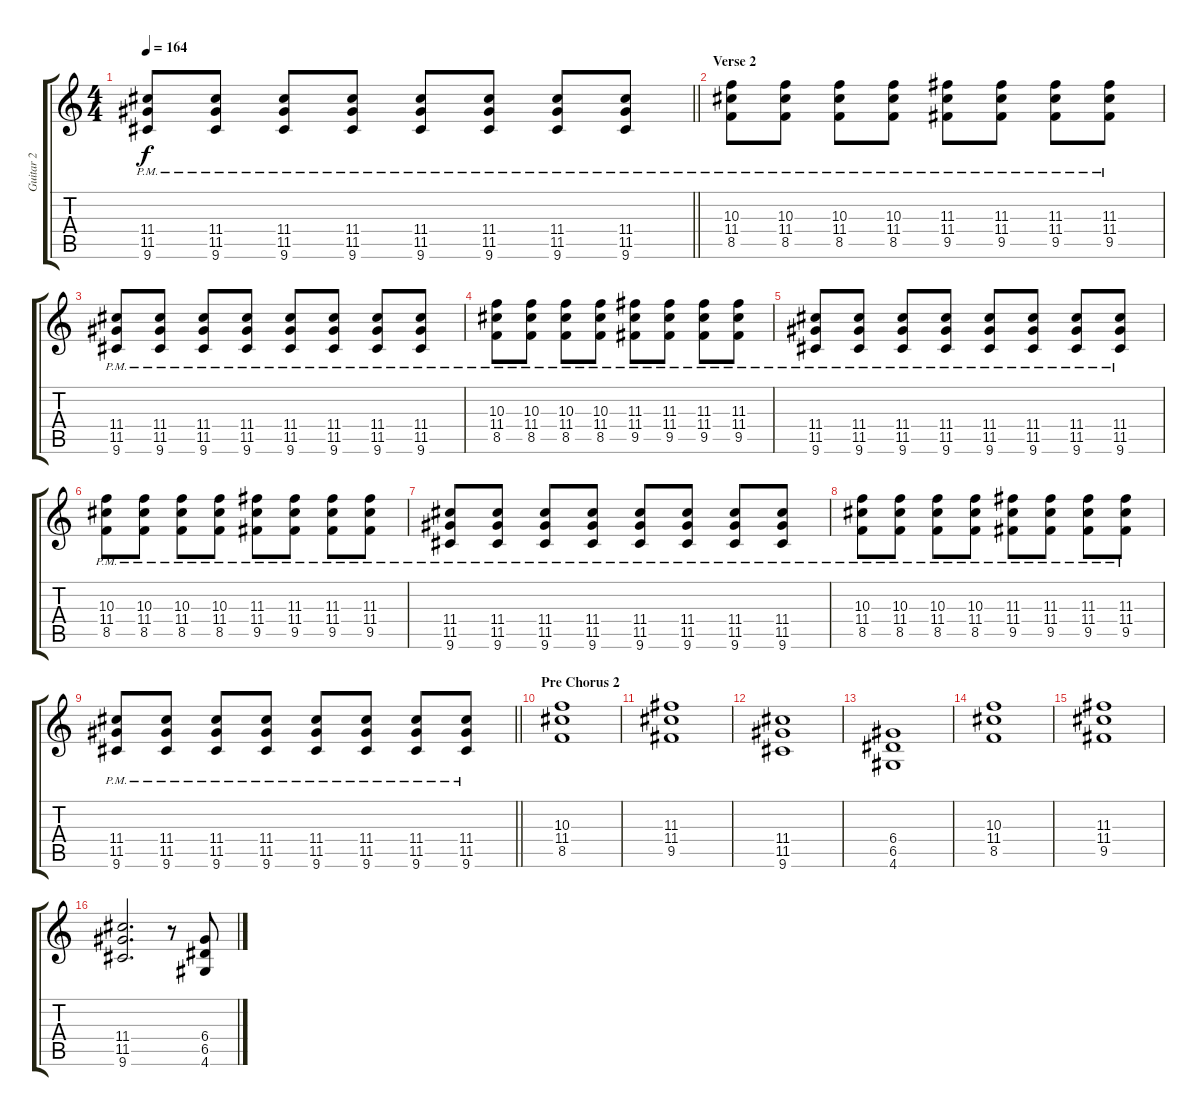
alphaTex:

\track ("Guitar 2" "Guitar 2") {instrument overdrivenguitar}
\staff {score tabs}
\tuning (E4 B3 G3 D3 A2 E2) {hide}
\ts (4 4)
\tempo 164
\clef g2
\barLineRight lightlight
\ks c
(11.4{pm} 11.5{pm} 9.6{pm}).8{dy f} (11.4{pm} 11.5{pm} 9.6{pm}).8 (11.4{pm} 11.5{pm} 9.6{pm}).8 (11.4{pm} 11.5{pm} 9.6{pm}).8 (11.4{pm} 11.5{pm} 9.6{pm}).8 (11.4{pm} 11.5{pm} 9.6{pm}).8 (11.4{pm} 11.5{pm} 9.6{pm}).8 (11.4{pm} 11.5{pm} 9.6{pm}).8 |
\section ("" "Verse 2")
(10.3{pm} 11.4{pm} 8.5{pm}).8 (10.3{pm} 11.4{pm} 8.5{pm}).8 (10.3{pm} 11.4{pm} 8.5{pm}).8 (10.3{pm} 11.4{pm} 8.5{pm}).8 (11.3{pm} 11.4{pm} 9.5{pm}).8 (11.3{pm} 11.4{pm} 9.5{pm}).8 (11.3{pm} 11.4{pm} 9.5{pm}).8 (11.3{pm} 11.4{pm} 9.5{pm}).8 |
(11.4{pm} 11.5{pm} 9.6{pm}).8 (11.4{pm} 11.5{pm} 9.6{pm}).8 (11.4{pm} 11.5{pm} 9.6{pm}).8 (11.4{pm} 11.5{pm} 9.6{pm}).8 (11.4{pm} 11.5{pm} 9.6{pm}).8 (11.4{pm} 11.5{pm} 9.6{pm}).8 (11.4{pm} 11.5{pm} 9.6{pm}).8 (11.4{pm} 11.5{pm} 9.6{pm}).8 |
(10.3{pm} 11.4{pm} 8.5{pm}).8 (10.3{pm} 11.4{pm} 8.5{pm}).8 (10.3{pm} 11.4{pm} 8.5{pm}).8 (10.3{pm} 11.4{pm} 8.5{pm}).8 (11.3{pm} 11.4{pm} 9.5{pm}).8 (11.3{pm} 11.4{pm} 9.5{pm}).8 (11.3{pm} 11.4{pm} 9.5{pm}).8 (11.3{pm} 11.4{pm} 9.5{pm}).8 |
(11.4{pm} 11.5{pm} 9.6{pm}).8 (11.4{pm} 11.5{pm} 9.6{pm}).8 (11.4{pm} 11.5{pm} 9.6{pm}).8 (11.4{pm} 11.5{pm} 9.6{pm}).8 (11.4{pm} 11.5{pm} 9.6{pm}).8 (11.4{pm} 11.5{pm} 9.6{pm}).8 (11.4{pm} 11.5{pm} 9.6{pm}).8 (11.4{pm} 11.5{pm} 9.6{pm}).8 |
(10.3{pm} 11.4{pm} 8.5{pm}).8 (10.3{pm} 11.4{pm} 8.5{pm}).8 (10.3{pm} 11.4{pm} 8.5{pm}).8 (10.3{pm} 11.4{pm} 8.5{pm}).8 (11.3{pm} 11.4{pm} 9.5{pm}).8 (11.3{pm} 11.4{pm} 9.5{pm}).8 (11.3{pm} 11.4{pm} 9.5{pm}).8 (11.3{pm} 11.4{pm} 9.5{pm}).8 |
(11.4{pm} 11.5{pm} 9.6{pm}).8 (11.4{pm} 11.5{pm} 9.6{pm}).8 (11.4{pm} 11.5{pm} 9.6{pm}).8 (11.4{pm} 11.5{pm} 9.6{pm}).8 (11.4{pm} 11.5{pm} 9.6{pm}).8 (11.4{pm} 11.5{pm} 9.6{pm}).8 (11.4{pm} 11.5{pm} 9.6{pm}).8 (11.4{pm} 11.5{pm} 9.6{pm}).8 |
(10.3{pm} 11.4{pm} 8.5{pm}).8 (10.3{pm} 11.4{pm} 8.5{pm}).8 (10.3{pm} 11.4{pm} 8.5{pm}).8 (10.3{pm} 11.4{pm} 8.5{pm}).8 (11.3{pm} 11.4{pm} 9.5{pm}).8 (11.3{pm} 11.4{pm} 9.5{pm}).8 (11.3{pm} 11.4{pm} 9.5{pm}).8 (11.3{pm} 11.4{pm} 9.5{pm}).8 |
\barLineRight lightlight
(11.4{pm} 11.5{pm} 9.6{pm}).8 (11.4{pm} 11.5{pm} 9.6{pm}).8 (11.4{pm} 11.5{pm} 9.6{pm}).8 (11.4{pm} 11.5{pm} 9.6{pm}).8 (11.4{pm} 11.5{pm} 9.6{pm}).8 (11.4{pm} 11.5{pm} 9.6{pm}).8 (11.4{pm} 11.5{pm} 9.6{pm}).8 (11.4{pm} 11.5{pm} 9.6{pm}).8 |
\section ("" "Pre Chorus 2")
(10.3 11.4 8.5).1 |
(11.3 11.4 9.5).1 |
(11.4 11.5 9.6).1 |
(6.4 6.5 4.6).1 |
(10.3 11.4 8.5).1 |
(11.3 11.4 9.5).1 |
(11.4 11.5 9.6).2{d} r.8 (6.4 6.5 4.6).8
